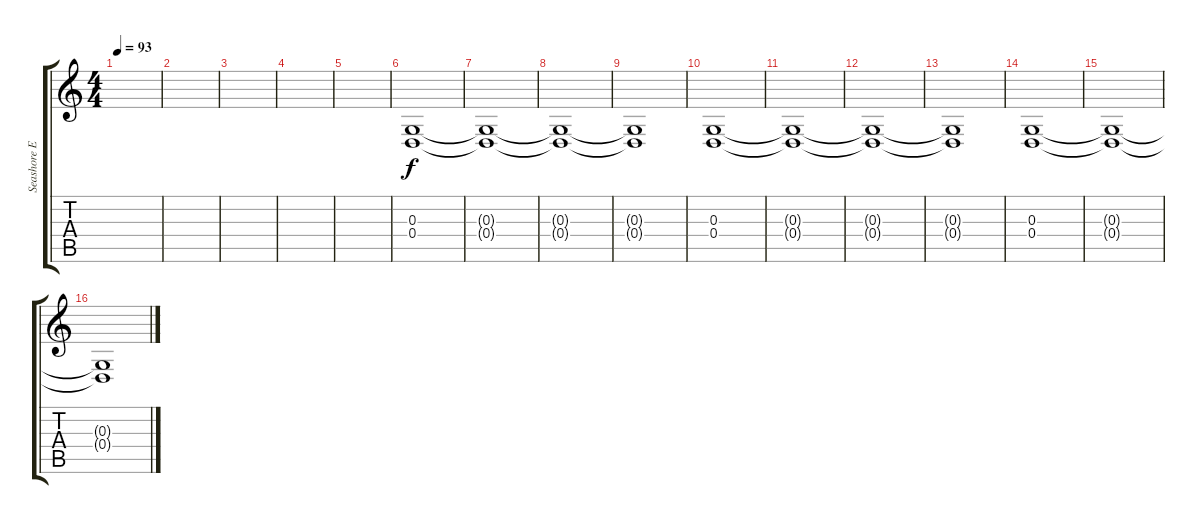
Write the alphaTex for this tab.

\track ("Seashore Effect" "Seashore E") {instrument seashore}
\staff {score tabs}
\tuning (E4 B3 G3 D3 A2 E2) {hide}
\ts (4 4)
\tempo 93
\clef g2
\ks c
|
|
|
|
|
(0.3 0.4).1 |
(0.3{t} 0.4{t}).1 |
(0.3{t} 0.4{t}).1 |
(0.3{t} 0.4{t}).1 |
(0.3 0.4).1 |
(0.3{t} 0.4{t}).1 |
(0.3{t} 0.4{t}).1 |
(0.3{t} 0.4{t}).1 |
(0.3 0.4).1 |
(0.3{t} 0.4{t}).1 |
(0.3{t} 0.4{t}).1
